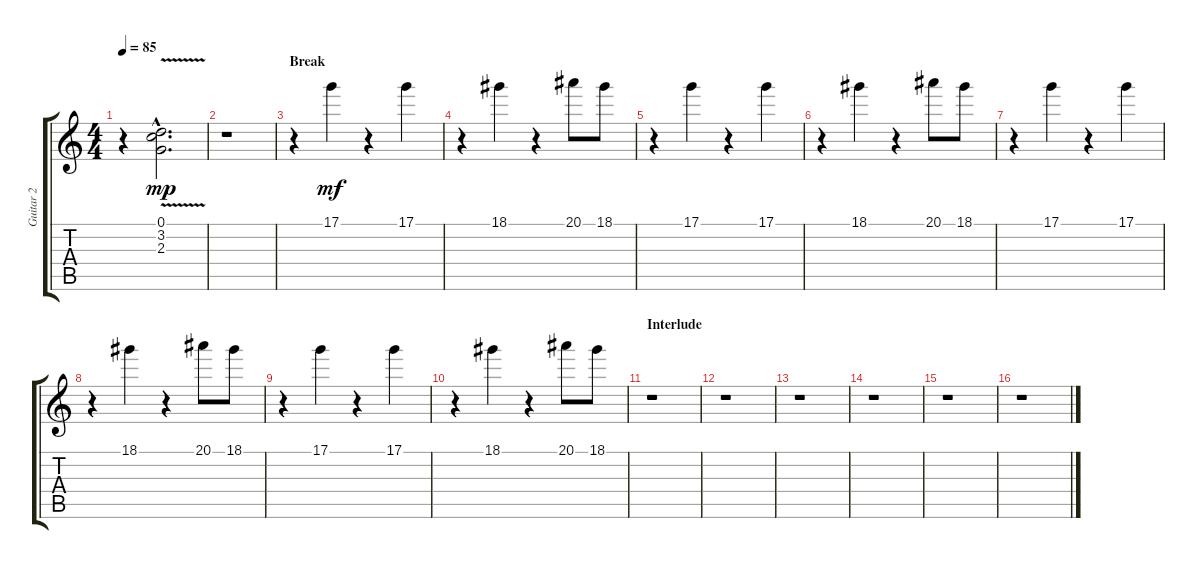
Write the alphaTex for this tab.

\track ("Guitar 2" "Guitar 2") {instrument distortionguitar}
\staff {score tabs}
\tuning (D4 A3 F3 C3 G2 C2) {hide}
\ts (4 4)
\tempo 85
\clef g2
\ks c
r.4{dy mp} (0.1{v hac} 3.2{v hac} 2.3{v hac}).2{d volume 10} |
r.1{volume 16} |
\section ("" "Break")
r.4 17.1.4{dy mf} r.4 17.1.4 |
r.4 18.1.4 r.4 20.1.8 18.1.8 |
r.4 17.1.4 r.4 17.1.4 |
r.4 18.1.4 r.4 20.1.8 18.1.8 |
r.4 17.1.4 r.4 17.1.4 |
r.4 18.1.4 r.4 20.1.8 18.1.8 |
r.4 17.1.4 r.4 17.1.4 |
r.4 18.1.4 r.4 20.1.8 18.1.8 |
\section ("" "Interlude")
r.1 |
r.1 |
r.1 |
r.1 |
r.1 |
r.1
